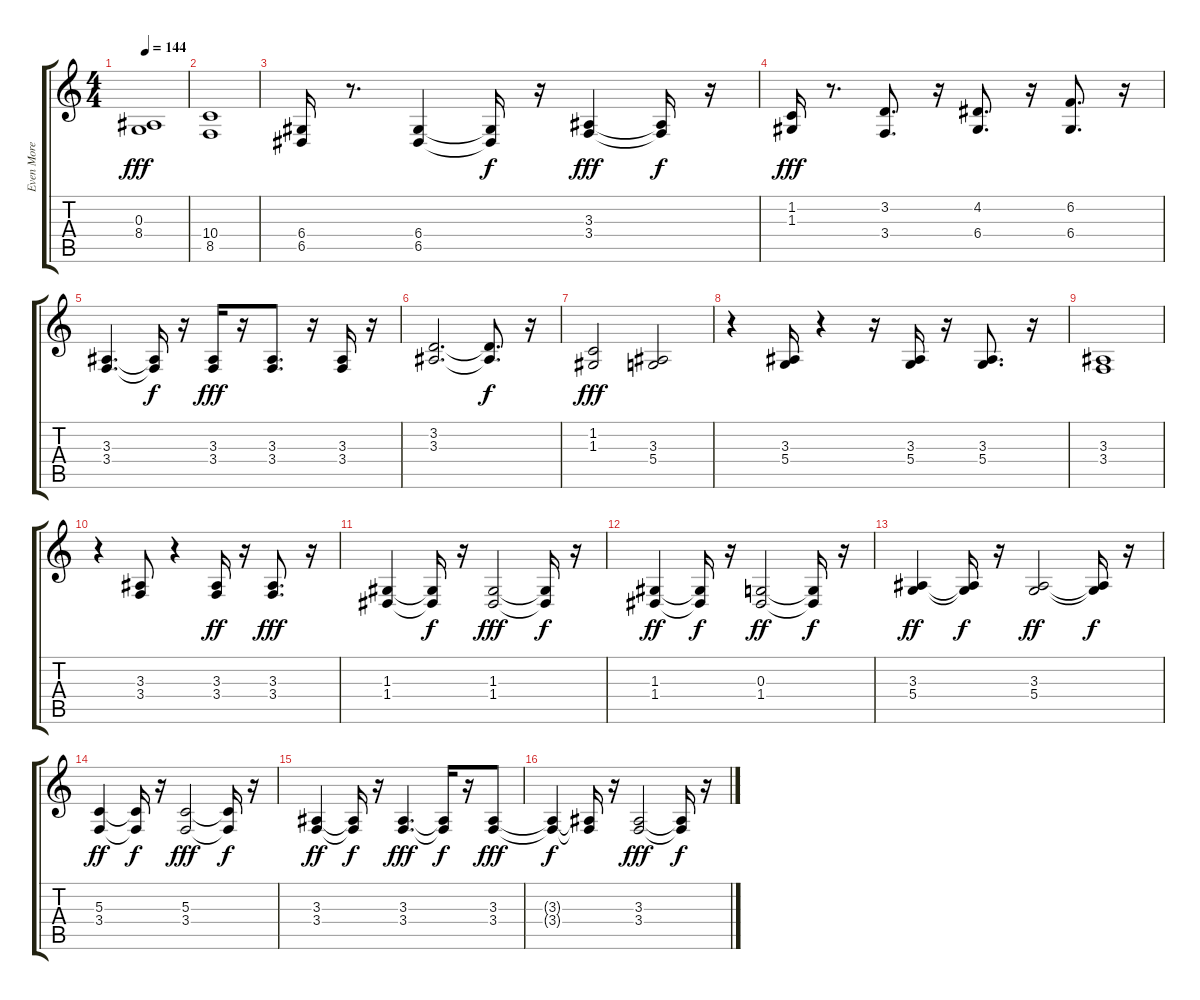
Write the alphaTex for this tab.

\track ("Even More French Hornage" "Even More ") {instrument tuba}
\staff {score tabs}
\tuning (E4 B3 G3 D3 A2 E2) {hide}
\ts (4 4)
\tempo 144
\clef g2
\ks c
(0.3 8.4).1{dy fff} |
(10.4 8.5).1 |
(6.4 6.5).16 r.8{d} (6.4 6.5).4 (6.4{t} 6.5{t}).16{dy f} r.16 (3.3 3.4).4{dy fff} (3.3{t} 3.4{t}).16{dy f} r.16 |
(1.2 1.3).16{dy fff} r.8{d} (3.2 3.4).8{d} r.16 (4.2 6.4).8{d} r.16 (6.2 6.4).8{d} r.16 |
(3.3 3.4).4{d} (3.3{t} 3.4{t}).16{dy f} r.16 (3.3 3.4).16{dy fff} r.16 (3.3 3.4).8{d} r.16 (3.3 3.4).16 r.16 |
(3.2 3.3).2{d} (3.2{t} 3.3{t}).8{d dy f} r.16 |
(1.2 1.3).2{dy fff} (3.3 5.4).2 |
r.4 (3.3 5.4).16 r.4 r.16 (3.3 5.4).16 r.16 (3.3 5.4).8{d} r.16 |
(3.3 3.4).1 |
r.4 (3.3 3.4).8 r.4 (3.3 3.4).16{dy ff} r.16 (3.3 3.4).8{d dy fff} r.16 |
(1.3 1.4).4 (1.3{t} 1.4{t}).16{dy f} r.16 (1.3 1.4).2{dy fff} (1.3{t} 1.4{t}).16{dy f} r.16 |
(1.3 1.4).4{dy ff} (1.3{t} 1.4{t}).16{dy f} r.16 (0.3 1.4).2{dy ff} (0.3{t} 1.4{t}).16{dy f} r.16 |
(3.3 5.4).4{dy ff} (3.3{t} 5.4{t}).16{dy f} r.16 (3.3 5.4).2{dy ff} (3.3{t} 5.4{t}).16{dy f} r.16 |
(5.3 3.4).4{dy ff} (5.3{t} 3.4{t}).16{dy f} r.16 (5.3 3.4).2{dy fff} (5.3{t} 3.4{t}).16{dy f} r.16 |
(3.3 3.4).4{dy ff} (3.3{t} 3.4{t}).16{dy f} r.16 (3.3 3.4).4{d dy fff} (3.3{t} 3.4{t}).16{dy f} r.16 (3.3 3.4).8{dy fff} |
(3.3{t} 3.4{t}).4{dy f} (3.3{t} 3.4{t}).16 r.16 (3.3 3.4).2{dy fff} (3.3{t} 3.4{t}).16{dy f} r.16
